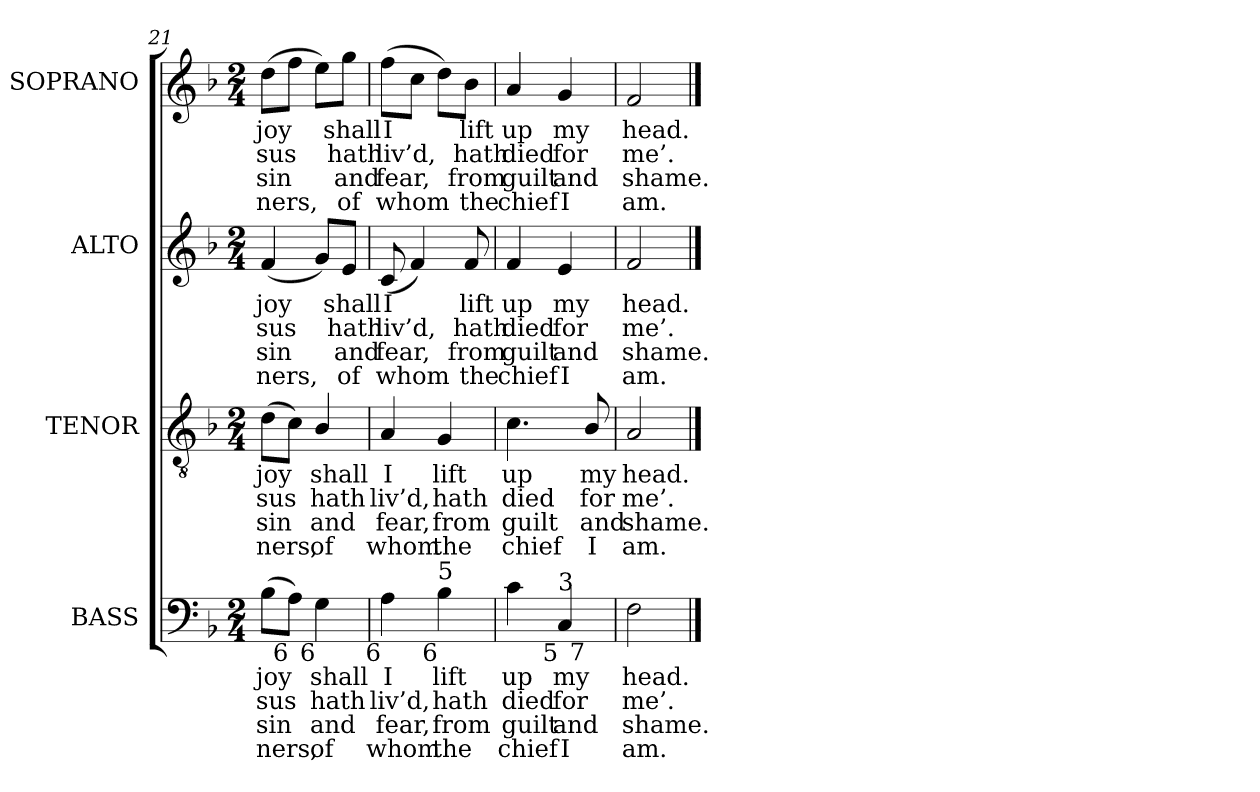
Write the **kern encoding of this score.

**kern	**text	**text	**text	**text	**kern	**text	**text	**text	**text	**kern	**text	**text	**text	**text	**kern	**text	**text	**text	**text
*part4	*part4	*part4	*part4	*part4	*part3	*part3	*part3	*part3	*part3	*part2	*part2	*part2	*part2	*part2	*part1	*part1	*part1	*part1	*part1
*staff4	*staff4	*staff4	*staff4	*staff4	*staff3	*staff3	*staff3	*staff3	*staff3	*staff2	*staff2	*staff2	*staff2	*staff2	*staff1	*staff1	*staff1	*staff1	*staff1
*I"BASS	*	*	*	*	*I"TENOR	*	*	*	*	*I"ALTO	*	*	*	*	*I"SOPRANO	*	*	*	*
*I'B.	*	*	*	*	*I'T.	*	*	*	*	*I'A.	*	*	*	*	*I'S.	*	*	*	*
*clefF4	*	*	*	*	*clefGv2	*	*	*	*	*clefG2	*	*	*	*	*clefG2	*	*	*	*
*	*	*	*	*	*ITrd7c12	*	*	*	*	*	*	*	*	*	*	*	*	*	*
*k[b-]	*	*	*	*	*k[b-]	*	*	*	*	*k[b-]	*	*	*	*	*k[b-]	*	*	*	*
*F:	*	*	*	*	*F:	*	*	*	*	*F:	*	*	*	*	*F:	*	*	*	*
*M2/4	*	*	*	*	*M2/4	*	*	*	*	*M2/4	*	*	*	*	*M2/4	*	*	*	*
=21	=21	=21	=21	=21	=21	=21	=21	=21	=21	=21	=21	=21	=21	=21	=21	=21	=21	=21	=21
!	!LO:LY:b:color=#000000	!LO:LY:b:color=#000000	!LO:LY:b:color=#000000	!LO:LY:b:color=#000000	!	!	!	!	!	!	!	!	!	!	!	!	!	!	!
!	!	!	!	!	!	!LO:LY:b:color=#000000	!LO:LY:b:color=#000000	!LO:LY:b:color=#000000	!LO:LY:b:color=#000000	!	!	!	!	!	!	!	!	!	!
!	!	!	!	!	!	!	!	!	!	!	!LO:LY:b:color=#000000	!LO:LY:b:color=#000000	!LO:LY:b:color=#000000	!LO:LY:b:color=#000000	!	!	!	!	!
!	!	!	!	!	!	!	!	!	!	!	!	!	!	!	!	!LO:LY:b:color=#000000	!LO:LY:b:color=#000000	!LO:LY:b:color=#000000	!LO:LY:b:color=#000000
(8B-i\L	joy	-sus	-sin	ners,	(8Di\L	joy	-sus	-sin	ners,	(4fi/	joy	-sus	-sin	ners,	(8ddi\L	joy	-sus	-sin	ners,
!LO:TX:b:rj:t=6	!	!	!	!	!	!	!	!	!	!	!	!	!	!	!	!	!	!	!
8Ai\J)	.	.	.	.	8Ci\J)	.	.	.	.	.	.	.	.	.	8ffi\J	.	.	.	.
!	!LO:LY:b:color=#000000	!LO:LY:b:color=#000000	!LO:LY:b:color=#000000	!LO:LY:b:color=#000000	!	!	!	!	!	!	!	!	!	!	!	!	!	!	!
!LO:TX:b:rj:t=6	!	!	!	!	!	!	!	!	!	!	!	!	!	!	!	!	!	!	!
!	!	!	!	!	!	!LO:LY:b:color=#000000	!LO:LY:b:color=#000000	!LO:LY:b:color=#000000	!LO:LY:b:color=#000000	!	!	!	!	!	!	!	!	!	!
4Gi\	shall	hath	and	of	4BB-i/	shall	hath	and	of	8gi/L)	.	.	.	.	8eei\L)	.	.	.	.
!	!	!	!	!	!	!	!	!	!	!	!LO:LY:b:color=#000000	!LO:LY:b:color=#000000	!LO:LY:b:color=#000000	!LO:LY:b:color=#000000	!	!	!	!	!
!	!	!	!	!	!	!	!	!	!	!	!	!	!	!	!	!LO:LY:b:color=#000000	!LO:LY:b:color=#000000	!LO:LY:b:color=#000000	!LO:LY:b:color=#000000
.	.	.	.	.	.	.	.	.	.	8ei/J	shall	hath	and	of	8ggi\J	shall	hath	and	of
=22	=22	=22	=22	=22	=22	=22	=22	=22	=22	=22	=22	=22	=22	=22	=22	=22	=22	=22	=22
!	!LO:LY:b:color=#000000	!LO:LY:b:color=#000000	!LO:LY:b:color=#000000	!LO:LY:b:color=#000000	!	!	!	!	!	!	!	!	!	!	!	!	!	!	!
!	!	!	!	!	!	!LO:LY:b:color=#000000	!LO:LY:b:color=#000000	!LO:LY:b:color=#000000	!LO:LY:b:color=#000000	!	!	!	!	!	!	!	!	!	!
!	!	!	!	!	!	!	!	!	!	!	!LO:LY:b:color=#000000	!LO:LY:b:color=#000000	!LO:LY:b:color=#000000	!LO:LY:b:color=#000000	!	!	!	!	!
!LO:TX:b:rj:t=6	!	!	!	!	!	!	!	!	!	!	!	!	!	!	!	!	!	!	!
!	!	!	!	!	!	!	!	!	!	!	!	!	!	!	!	!LO:LY:b:color=#000000	!LO:LY:b:color=#000000	!LO:LY:b:color=#000000	!LO:LY:b:color=#000000
4Ai\	I	liv’d,	fear,	whom	4AAi/	I	liv’d,	fear,	whom	(8ci/	I	liv’d,	fear,	whom	(8ffi\L	I	liv’d,	fear,	whom
.	.	.	.	.	.	.	.	.	.	4fi/)	.	.	.	.	8cci\J	.	.	.	.
!	!LO:LY:b:color=#000000	!LO:LY:b:color=#000000	!LO:LY:b:color=#000000	!LO:LY:b:color=#000000	!	!	!	!	!	!	!	!	!	!	!	!	!	!	!
!LO:TX:b:rj:t=6	!	!	!	!	!	!	!	!	!	!	!	!	!	!	!	!	!	!	!
!LO:TX:t=5	!	!	!	!	!	!	!	!	!	!	!	!	!	!	!	!	!	!	!
!	!	!	!	!	!	!LO:LY:b:color=#000000	!LO:LY:b:color=#000000	!LO:LY:b:color=#000000	!LO:LY:b:color=#000000	!	!	!	!	!	!	!	!	!	!
4B-i\	lift	hath	from	the	4GGi/	lift	hath	from	the	.	.	.	.	.	8ddi\L)	.	.	.	.
!	!	!	!	!	!	!	!	!	!	!	!LO:LY:b:color=#000000	!LO:LY:b:color=#000000	!LO:LY:b:color=#000000	!LO:LY:b:color=#000000	!	!	!	!	!
!	!	!	!	!	!	!	!	!	!	!	!	!	!	!	!	!LO:LY:b:color=#000000	!LO:LY:b:color=#000000	!LO:LY:b:color=#000000	!LO:LY:b:color=#000000
.	.	.	.	.	.	.	.	.	.	8fi/	lift	hath	from	the	8b-i\J	lift	hath	from	the
=23	=23	=23	=23	=23	=23	=23	=23	=23	=23	=23	=23	=23	=23	=23	=23	=23	=23	=23	=23
!	!LO:LY:b:color=#000000	!LO:LY:b:color=#000000	!LO:LY:b:color=#000000	!LO:LY:b:color=#000000	!	!	!	!	!	!	!	!	!	!	!	!	!	!	!
!	!	!	!	!	!	!LO:LY:b:color=#000000	!LO:LY:b:color=#000000	!LO:LY:b:color=#000000	!LO:LY:b:color=#000000	!	!	!	!	!	!	!	!	!	!
!	!	!	!	!	!	!	!	!	!	!	!LO:LY:b:color=#000000	!LO:LY:b:color=#000000	!LO:LY:b:color=#000000	!LO:LY:b:color=#000000	!	!	!	!	!
!LO:TX:b:rj:t=6	!	!	!	!	!	!	!	!	!	!	!	!	!	!	!	!	!	!	!
!LO:TX:t=4	!	!	!	!	!	!	!	!	!	!	!	!	!	!	!	!	!	!	!
!	!	!	!	!	!	!	!	!	!	!	!	!	!	!	!	!LO:LY:b:color=#000000	!LO:LY:b:color=#000000	!LO:LY:b:color=#000000	!LO:LY:b:color=#000000
*^	*	*	*	*	*	*	*	*	*	*	*	*	*	*	*	*	*	*	*
4ci\	4.ryy	up	died	guilt	chief	4.Ci\	up	died	guilt	chief	4fi/	up	died	guilt	chief	4ai/	up	died	guilt	chief
!	!	!LO:LY:b:color=#000000	!LO:LY:b:color=#000000	!LO:LY:b:color=#000000	!LO:LY:b:color=#000000	!	!	!	!	!	!	!	!	!	!	!	!	!	!	!
!	!	!	!	!	!	!	!	!	!	!	!	!LO:LY:b:color=#000000	!LO:LY:b:color=#000000	!LO:LY:b:color=#000000	!LO:LY:b:color=#000000	!	!	!	!	!
!LO:TX:b:rj:t=5	!	!	!	!	!	!	!	!	!	!	!	!	!	!	!	!	!	!	!	!
!LO:TX:t=3	!	!	!	!	!	!	!	!	!	!	!	!	!	!	!	!	!	!	!	!
!	!	!	!	!	!	!	!	!	!	!	!	!	!	!	!	!	!LO:LY:b:color=#000000	!LO:LY:b:color=#000000	!LO:LY:b:color=#000000	!LO:LY:b:color=#000000
4Ci/	.	my	for	and	I	.	.	.	.	.	4ei/	my	for	and	I	4gi/	my	for	and	I
!	!LO:TX:b:rj:t=7	!	!	!	!	!	!	!	!	!	!	!	!	!	!	!	!	!	!	!
!	!	!	!	!	!	!	!LO:LY:b:color=#000000	!LO:LY:b:color=#000000	!LO:LY:b:color=#000000	!LO:LY:b:color=#000000	!	!	!	!	!	!	!	!	!	!
.	8ryy	.	.	.	.	8BB-i/	my	for	and	I	.	.	.	.	.	.	.	.	.	.
*v	*v	*	*	*	*	*	*	*	*	*	*	*	*	*	*	*	*	*	*	*
=24	=24	=24	=24	=24	=24	=24	=24	=24	=24	=24	=24	=24	=24	=24	=24	=24	=24	=24	=24
*^	*	*	*	*	*	*	*	*	*	*	*	*	*	*	*	*	*	*	*
!	!	!LO:LY:b:color=#000000	!LO:LY:b:color=#000000	!LO:LY:b:color=#000000	!LO:LY:b:color=#000000	!	!	!	!	!	!	!	!	!	!	!	!	!	!	!
*v	*v	*	*	*	*	*	*	*	*	*	*	*	*	*	*	*	*	*	*	*
*^	*	*	*	*	*	*	*	*	*	*	*	*	*	*	*	*	*	*	*
!	!	!	!	!	!	!	!LO:LY:b:color=#000000	!LO:LY:b:color=#000000	!LO:LY:b:color=#000000	!LO:LY:b:color=#000000	!	!	!	!	!	!	!	!	!	!
*v	*v	*	*	*	*	*	*	*	*	*	*	*	*	*	*	*	*	*	*	*
*^	*	*	*	*	*	*	*	*	*	*	*	*	*	*	*	*	*	*	*
!	!	!	!	!	!	!	!	!	!	!	!	!LO:LY:b:color=#000000	!LO:LY:b:color=#000000	!LO:LY:b:color=#000000	!LO:LY:b:color=#000000	!	!	!	!	!
*v	*v	*	*	*	*	*	*	*	*	*	*	*	*	*	*	*	*	*	*	*
*^	*	*	*	*	*	*	*	*	*	*	*	*	*	*	*	*	*	*	*
!	!	!	!	!	!	!	!	!	!	!	!	!	!	!	!	!	!LO:LY:b:color=#000000	!LO:LY:b:color=#000000	!LO:LY:b:color=#000000	!LO:LY:b:color=#000000
*v	*v	*	*	*	*	*	*	*	*	*	*	*	*	*	*	*	*	*	*	*
2Fi\	head.	me’.	shame.	am.	2AAi/	head.	me’.	shame.	am.	2fi/	head.	me’.	shame.	am.	2fi/	head.	me’.	shame.	am.
==	==	==	==	==	==	==	==	==	==	==	==	==	==	==	==	==	==	==	==
*-	*-	*-	*-	*-	*-	*-	*-	*-	*-	*-	*-	*-	*-	*-	*-	*-	*-	*-	*-
